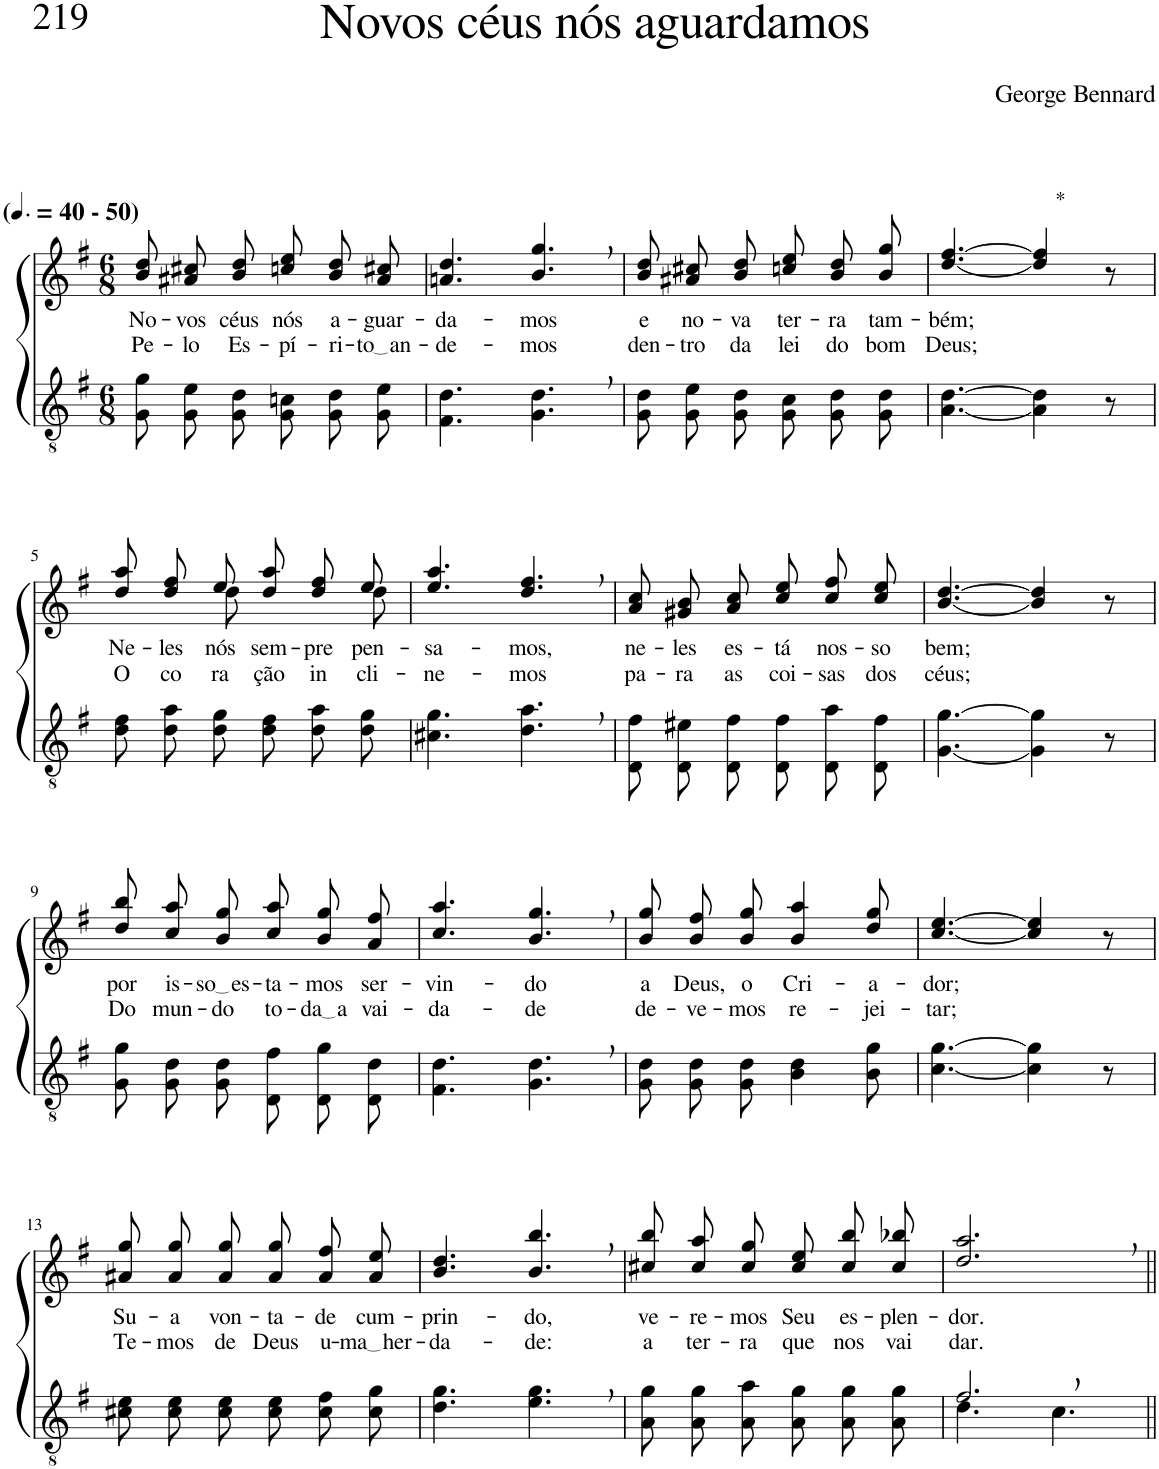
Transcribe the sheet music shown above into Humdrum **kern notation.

**kern	**kern	**text	**text
*part2	*part1	*part1	*part1
*staff2	*staff1	*staff1	*staff1
*I"Parte III e IV	*I"Parte I e II	*	*
*clefGv2	*clefG2	*	*
*Trd5c9	*Trd5c9	*	*
*k[f#]	*k[f#]	*	*
*M6/8	*M6/8	*	*
*MM60	*MM60	*	*
=1	=1	=1	=1
!	!LO:TX:a:B:t=(	!	!
!	!LO:TX:a:B:t=- 50)	!	!
!	!	!LO:LY:b	!LO:LY:b
8G\ 8g\L	8b\ 8dd\L	No-	Pe-
!	!	!LO:LY:b	!LO:LY:b
8G\ 8e\	8a#X\ 8cc#X\	-vos	-lo
!	!	!LO:LY:b	!LO:LY:b
8G\ 8d\J	8b\ 8dd\J	céus	Es-
!	!	!LO:LY:b	!LO:LY:b
8G\ 8cn\L	8ccn\ 8ee\L	nós	-pí-
!	!	!LO:LY:b	!LO:LY:b
8G\ 8d\	8b\ 8dd\	a-	-ri-
!	!	!LO:LY:b	!LO:LY:b
8G\ 8e\J	8a#\ 8cc#X\J	-guar-	to an
=2	=2	=2	=2
!	!	!LO:LY:b	!LO:LY:b
4.F#\ 4.d\	4.an/ 4.dd/	-da-	-de-
!	!	!LO:LY:b	!LO:LY:b
4.G\, 4.d\,	4.b/, 4.gg/,	-mos	-mos
=3	=3	=3	=3
!	!	!LO:LY:b	!LO:LY:b
8G\ 8d\L	8b\ 8dd\L	e	den-
!	!	!LO:LY:b	!LO:LY:b
8G\ 8e\	8a#X\ 8cc#X\	no-	-tro
!	!	!LO:LY:b	!LO:LY:b
8G\ 8d\J	8b\ 8dd\J	-va	da
!	!	!LO:LY:b	!LO:LY:b
8G\ 8c\L	8ccn\ 8ee\L	ter-	lei
!	!	!LO:LY:b	!LO:LY:b
8G\ 8d\	8b\ 8dd\	-ra	do
!	!	!LO:LY:b	!LO:LY:b
8G\ 8d\J	8b\ 8gg\J	tam-	bom
=4	=4	=4	=4
!	!	!LO:LY:b	!LO:LY:b
[4.A\ [4.d\	[4.dd/ [4.ff#/	-bém;	Deus;
!	!LO:TX:a:t=*	!	!
4A\] 4d\]	4dd/] 4ff#/]	.	.
8r	8r	.	.
!!LO:LB:g=z
=5	=5	=5	=5
!	!	!LO:LY:b	!LO:LY:b
*	*^	*	*
8d\ 8f#\L	8dd\ 8aa\L	4ryy	Ne-	O
!	!	!	!LO:LY:b	!LO:LY:b
8d\ 8a\	8dd\ 8ff#\	.	-les	co-
!	!	!	!LO:LY:b	!LO:LY:b
8d\ 8g\J	8ee\J	8dd\	nós	-ra-
!	!	!	!LO:LY:b	!LO:LY:b
8d\ 8f#\L	8dd\ 8aa\L	4ryy	sem-	-ção
!	!	!	!LO:LY:b	!LO:LY:b
8d\ 8a\	8dd\ 8ff#\	.	-pre	in-
!	!	!	!LO:LY:b	!LO:LY:b
8d\ 8g\J	8ee\J	8dd\	pen-	-cli-
=6	=6	=6	=6	=6
!	!	!	!LO:LY:b	!LO:LY:b
*	*v	*v	*	*
4.c#X\ 4.g\	4.ee/ 4.aa/	-sa-	-ne-
!	!	!LO:LY:b	!LO:LY:b
4.d\, 4.a\,	4.dd/, 4.ff#/,	-mos,	-mos
=7	=7	=7	=7
!	!	!LO:LY:b	!LO:LY:b
8D/ 8f#/L	8a\ 8cc\L	ne-	pa-
!	!	!LO:LY:b	!LO:LY:b
8D/ 8e#X/	8g#X\ 8b\	-les	-ra
!	!	!LO:LY:b	!LO:LY:b
8D/ 8f#/J	8a\ 8cc\J	es-	as
!	!	!LO:LY:b	!LO:LY:b
8D/ 8f#/L	8cc\ 8ee\L	-tá	coi-
!	!	!LO:LY:b	!LO:LY:b
8D/ 8a/	8cc\ 8ff#\	nos-	-sas
!	!	!LO:LY:b	!LO:LY:b
8D/ 8f#/J	8cc\ 8ee\J	-so	dos
=8	=8	=8	=8
!	!	!LO:LY:b	!LO:LY:b
[4.G\ [4.g\	[4.b/ [4.dd/	bem;	céus;
4G\] 4g\]	4b/] 4dd/]	.	.
8r	8r	.	.
!!LO:LB:g=z
=9	=9	=9	=9
!	!	!LO:LY:b	!LO:LY:b
8G\ 8g\L	8dd\ 8bb\L	por	Do
!	!	!LO:LY:b	!LO:LY:b
8G\ 8d\	8cc\ 8aa\	is-	mun-
!	!	!LO:LY:b	!LO:LY:b
8G\ 8d\J	8b\ 8gg\J	so es	-do
!	!	!LO:LY:b	!LO:LY:b
8D/ 8f#/L	8cc\ 8aa\L	-ta-	to-
!	!	!LO:LY:b	!LO:LY:b
8D/ 8g/	8b\ 8gg\	-mos	da a
!	!	!LO:LY:b	!LO:LY:b
8D/ 8d/J	8a\ 8ff#\J	ser-	vai-
=10	=10	=10	=10
!	!	!LO:LY:b	!LO:LY:b
4.F#\ 4.d\	4.cc/ 4.aa/	-vin-	-da-
!	!	!LO:LY:b	!LO:LY:b
4.G\, 4.d\,	4.b/, 4.gg/,	-do	-de
=11	=11	=11	=11
!	!	!LO:LY:b	!LO:LY:b
8G\ 8d\L	8b\ 8gg\L	a	de-
!	!	!LO:LY:b	!LO:LY:b
8G\ 8d\	8b\ 8ff#\	Deus,	-ve-
!	!	!LO:LY:b	!LO:LY:b
8G\ 8d\J	8b\ 8gg\J	o	-mos
!	!	!LO:LY:b	!LO:LY:b
4B\ 4d\	4b/ 4aa/	Cri-	re-
!	!	!LO:LY:b	!LO:LY:b
8B\ 8g\	8dd/ 8gg/	-a-	-jei-
=12	=12	=12	=12
!	!	!LO:LY:b	!LO:LY:b
[4.c\ [4.g\	[4.cc/ [4.ee/	-dor;	-tar;
4c\] 4g\]	4cc/] 4ee/]	.	.
8r	8r	.	.
!!LO:LB:g=z
=13	=13	=13	=13
!	!	!LO:LY:b	!LO:LY:b
8c#X\ 8e\L	8a#X\ 8gg\L	-Su-	-Te-
!	!	!LO:LY:b	!LO:LY:b
8c#\ 8e\	8a#\ 8gg\	-a	-mos
!	!	!LO:LY:b	!LO:LY:b
8c#\ 8e\J	8a#\ 8gg\J	von-	de
!	!	!LO:LY:b	!LO:LY:b
8c#\ 8e\L	8a#\ 8gg\L	-ta-	Deus
!	!	!LO:LY:b	!LO:LY:b
8c#\ 8f#\	8a#\ 8ff#\	-de	u-
!	!	!LO:LY:b	!LO:LY:b
8c#\ 8g\J	8a#\ 8ee\J	cum-	ma her
=14	=14	=14	=14
!	!	!LO:LY:b	!LO:LY:b
4.d\ 4.g\	4.b/ 4.dd/	-prin-	-da-
!	!	!LO:LY:b	!LO:LY:b
4.e\, 4.g\,	4.b/, 4.bb/,	-do,	-de:
=15	=15	=15	=15
!	!	!LO:LY:b	!LO:LY:b
8A\ 8g\L	8cc#X\ 8bb\L	ve-	a
!	!	!LO:LY:b	!LO:LY:b
8A\ 8g\	8cc#\ 8aa\	-re-	ter-
!	!	!LO:LY:b	!LO:LY:b
8A\ 8a\J	8cc#\ 8gg\J	-mos	-ra
!	!	!LO:LY:b	!LO:LY:b
8A\ 8g\L	8cc#\ 8ee\L	Seu	que
!	!	!LO:LY:b	!LO:LY:b
8A\ 8g\	8cc#\ 8bb\	es-	nos
!	!	!LO:LY:b	!LO:LY:b
8A\ 8g\J	8cc#\ 8bb-X\J	-plen-	vai
=16	=16	=16	=16
*^	*	*	*
!	!	!	!LO:LY:b	!LO:LY:b
2.f#,/	4.d\	2.dd/, 2.aa/,	-dor.	dar.
.	4.c\	.	.	.
*v	*v	*	*	*
=||	=||	=||	=||
*-	*-	*-	*-
